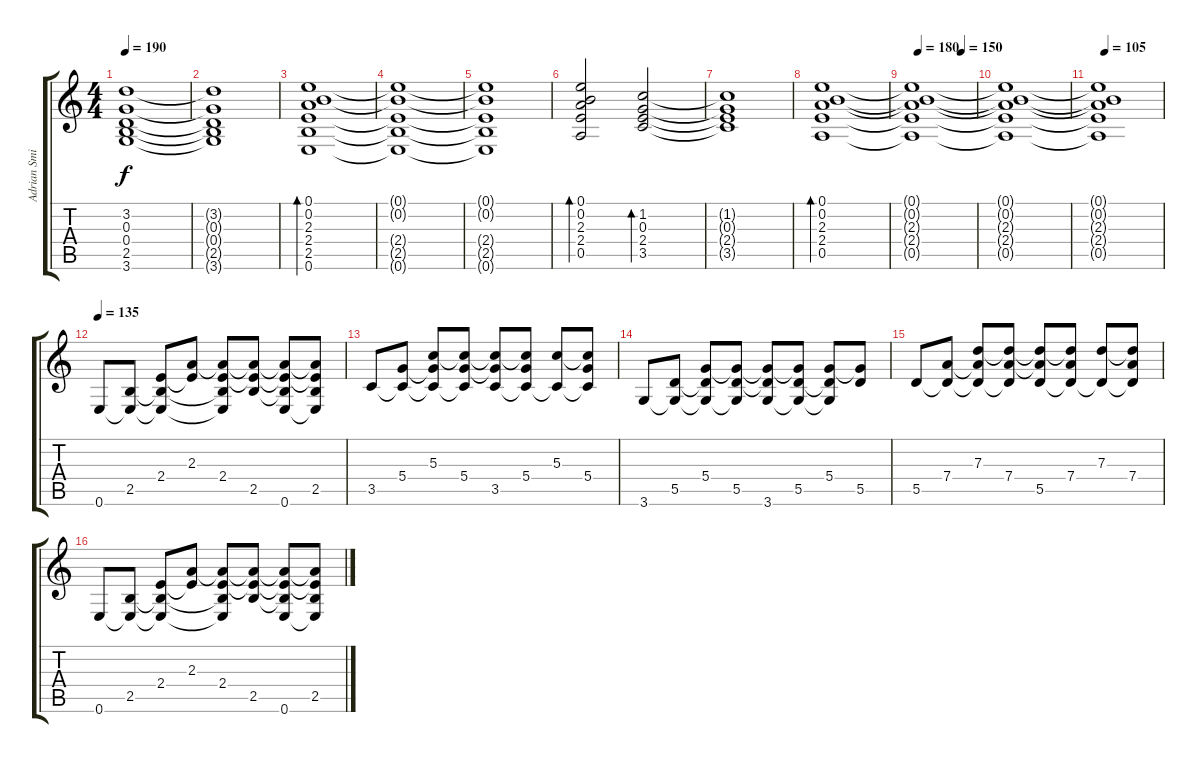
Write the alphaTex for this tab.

\track ("Adrian Smith" "Adrian Smi") {instrument electricguitarjazz}
\staff {score tabs}
\tuning (E4 B3 G3 D3 A2 E2) {hide}
\ts (4 4)
\tempo 190
\clef g2
\ks c
(3.2{t} 0.3{t} 0.4{t} 2.5{t} 3.6{t}).1{dy f} |
(3.2{t} 0.3{t} 0.4{t} 2.5{t} 3.6{t}).1 |
(0.1 0.2 2.3 2.4 2.5 0.6).1{bd 60} |
(0.1{t} 0.2{t} 2.4{t} 2.5{t} 0.6{t}).1 |
(0.1{t} 0.2{t} 2.4{t} 2.5{t} 0.6{t}).1 |
(0.1 0.2 2.3 2.4 0.5).2{bd 60} (1.2 0.3 2.4 3.5).2{bd 60} |
(1.2{t} 0.3{t} 2.4{t} 3.5{t}).1 |
(0.1 0.2 2.3 2.4 0.5).1{bd 60} |
\tempo 180
\tempo (150 0.75)
(0.1{t} 0.2{t} 2.3{t} 2.4{t} 0.5{t}).1 |
(0.1{t} 0.2{t} 2.3{t} 2.4{t} 0.5{t}).1 |
\tempo 105
(0.1{t} 0.2{t} 2.3{t} 2.4{t} 0.5{t}).1 |
\tempo 135
0.6.8 (2.5 0.6{t}).8 (2.4 2.5{t} 0.6{t}).8 (2.3 2.4{t}).8 (2.3{t} 2.4 2.5{t} 0.6{t}).8 (2.3{t} 2.4{t} 2.5).8 (2.3{t} 2.4{t} 2.5{t} 0.6).8 (2.3{t} 2.4{t} 2.5 0.6{t}).8 |
3.5.8 (5.4 3.5{t}).8 (5.3 5.4{t} 3.5{t}).8 (5.3{t} 5.4 3.5{t}).8 (5.3{t} 5.4{t} 3.5).8 (5.3{t} 5.4 3.5{t}).8 (5.3 3.5{t}).8 (5.3{t} 5.4 3.5{t}).8 |
3.6.8 (5.5 3.6{t}).8 (5.4 5.5{t} 3.6{t}).8 (5.4{t} 5.5 3.6{t}).8 (5.4{t} 5.5{t} 3.6).8 (5.4{t} 5.5 3.6{t}).8 (5.4 5.5{t} 3.6{t}).8 (5.4{t} 5.5).8 |
5.5.8 (7.4 5.5{t}).8 (7.3 7.4{t} 5.5{t}).8 (7.3{t} 7.4 5.5{t}).8 (7.3{t} 7.4{t} 5.5).8 (7.3{t} 7.4 5.5{t}).8 (7.3 5.5{t}).8 (7.3{t} 7.4 5.5{t}).8 |
0.6.8 (2.5 0.6{t}).8 (2.4 2.5{t} 0.6{t}).8 (2.3 2.4{t}).8 (2.3{t} 2.4 2.5{t} 0.6{t}).8 (2.3{t} 2.4{t} 2.5).8 (2.3{t} 2.4{t} 2.5{t} 0.6).8 (2.3{t} 2.4{t} 2.5 0.6{t}).8
